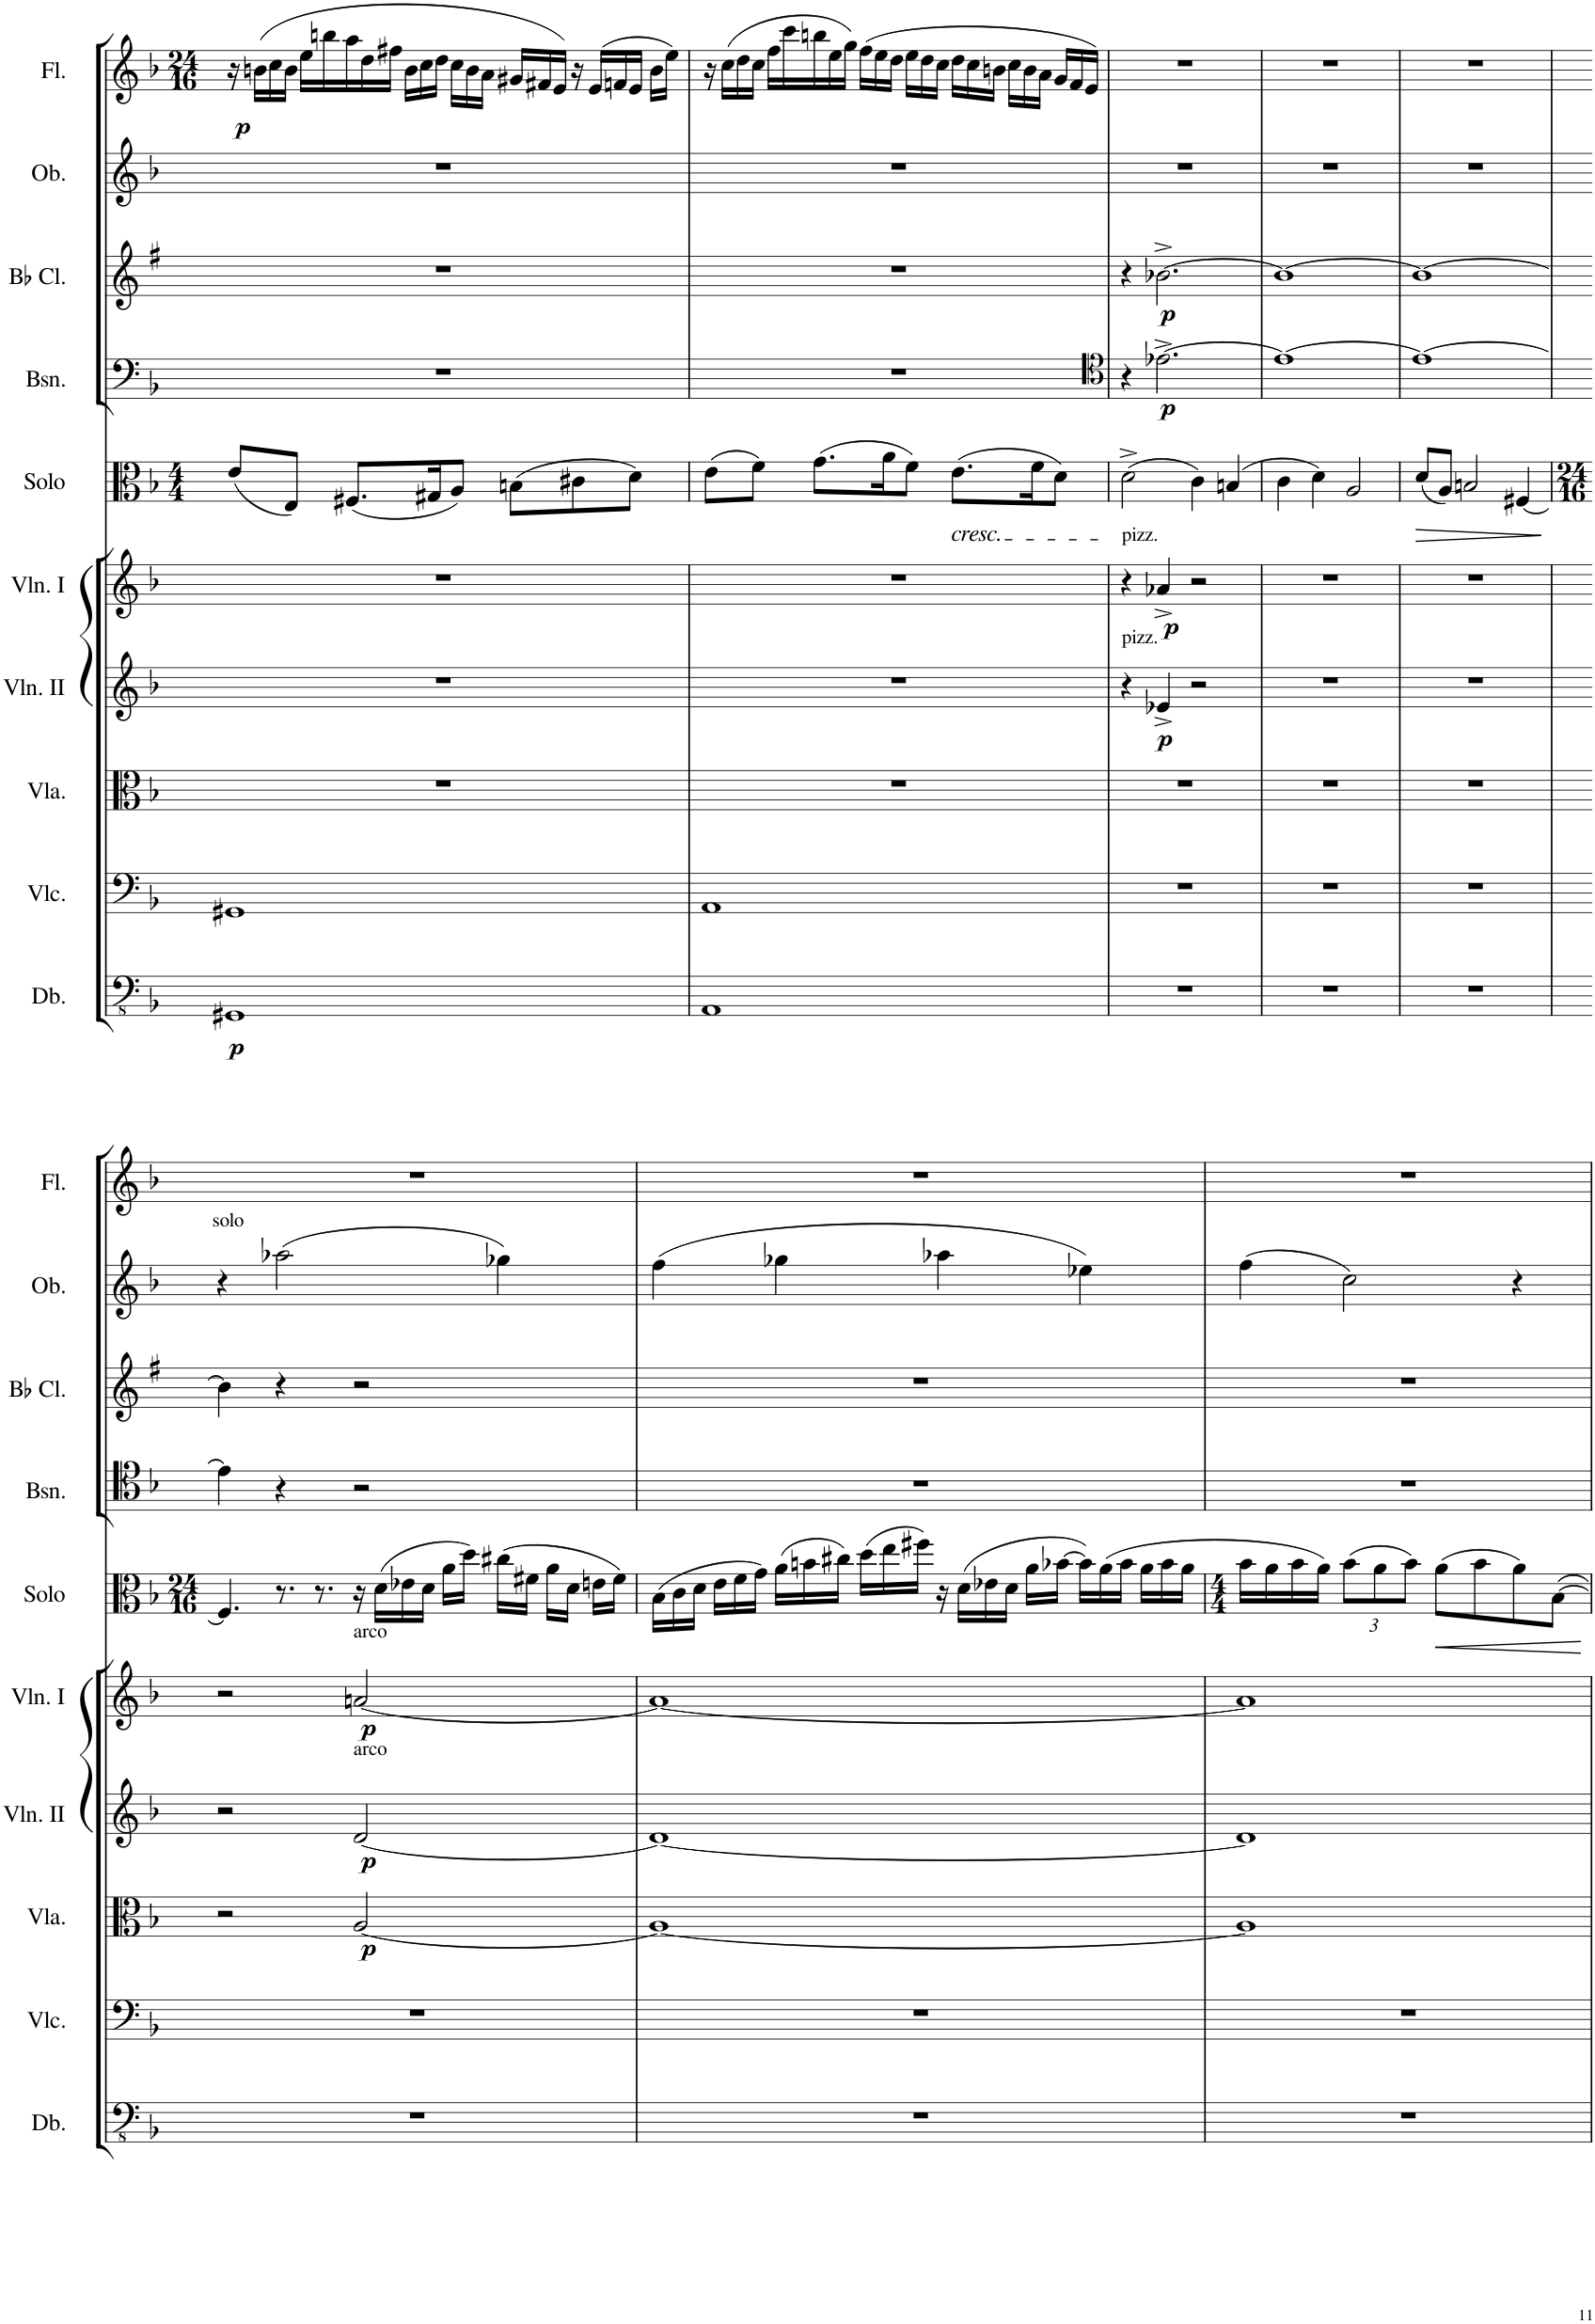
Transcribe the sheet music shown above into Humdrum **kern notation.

**kern	**dynam	**kern	**kern	**dynam	**kern	**dynam	**kern	**dynam	**kern	**dynam	**kern	**dynam	**kern	**dynam	**kern	**kern	**dynam
*part10	*part10	*part9	*part8	*part8	*part7	*part7	*part6	*part6	*part5	*part5	*part4	*part4	*part3	*part3	*part2	*part1	*part1
*staff10	*staff10	*staff9	*staff8	*staff8	*staff7	*staff7	*staff6	*staff6	*staff5	*staff5	*staff4	*staff4	*staff3	*staff3	*staff2	*staff1	*staff1
*I"Bass	*	*I"Cello	*I"Viola	*	*I"Violin II	*	*I"Violin I	*	*I"Solo Viola	*	*I"Bassoon	*	*I"Bb Clarinet	*	*I"Oboe	*I"Flute	*
*	*	*	*I'Vla.	*	*I'Vln. II	*	*I'Vln. I	*	*I'Solo	*	*I'Bsn.	*	*I'Bb Cl.	*	*I'Ob.	*I'Fl.	*
!!LO:PB:g=z
*clefFv4	*	*clefF4	*clefC3	*	*clefG2	*	*clefG2	*	*clefC3	*	*clefF4	*	*clefG2	*	*clefG2	*clefG2	*
*Trd7c12	*	*	*	*	*	*	*	*	*	*	*	*	*Trd1c2	*	*	*	*
*k[b-]	*	*k[b-]	*k[b-]	*	*k[b-]	*	*k[b-]	*	*k[b-]	*	*k[b-]	*	*k[f#]	*	*k[b-]	*k[b-]	*
*M4/4	*	*M4/4	*M4/4	*	*M4/4	*	*M4/4	*	*M4/4	*	*M4/4	*	*M4/4	*	*M4/4	*M24/16	*
=79	=79	=79	=79	=79	=79	=79	=79	=79	=79	=79	=79	=79	=79	=79	=79	=79	=79
!	!LO:DY:b	!	!	!	!	!	!	!	!	!	!	!	!	!	!	!	!LO:DY:b
1GGG#X	p	1GG#X	1r	.	1r	.	1r	.	(8e/L	.	1r	.	1r	.	1r	24r	p
.	.	.	.	.	.	.	.	.	.	.	.	.	.	.	.	(24bn\LL	.
.	.	.	.	.	.	.	.	.	.	.	.	.	.	.	.	24cc\	.
.	.	.	.	.	.	.	.	.	8E/J)	.	.	.	.	.	.	24b\JJ	.
.	.	.	.	.	.	.	.	.	.	.	.	.	.	.	.	24ee\LL	.
.	.	.	.	.	.	.	.	.	.	.	.	.	.	.	.	24bbn\	.
.	.	.	.	.	.	.	.	.	(8.F#X/L	.	.	.	.	.	.	24aa\	.
.	.	.	.	.	.	.	.	.	.	.	.	.	.	.	.	24dd\	.
.	.	.	.	.	.	.	.	.	.	.	.	.	.	.	.	24ff#X\JJ	.
*	*	*	*	*	*	*	*	*	*	*	*	*	*	*	*	*Xbrackettup	*
.	.	.	.	.	.	.	.	.	.	.	.	.	.	.	.	24b\LL	.
.	.	.	.	.	.	.	.	.	.	.	.	.	.	.	.	24cc\	.
.	.	.	.	.	.	.	.	.	16G#X/K	.	.	.	.	.	.	.	.
.	.	.	.	.	.	.	.	.	.	.	.	.	.	.	.	24dd\JJ	.
.	.	.	.	.	.	.	.	.	8A/J)	.	.	.	.	.	.	24cc\LL	.
.	.	.	.	.	.	.	.	.	.	.	.	.	.	.	.	24b\	.
.	.	.	.	.	.	.	.	.	.	.	.	.	.	.	.	24a\JJ	.
.	.	.	.	.	.	.	.	.	(8Bn\L	.	.	.	.	.	.	24g#X/LL	.
.	.	.	.	.	.	.	.	.	.	.	.	.	.	.	.	24f#X/	.
.	.	.	.	.	.	.	.	.	.	.	.	.	.	.	.	24e/JJ)	.
*	*	*	*	*	*	*	*	*	*	*	*	*	*	*	*	*brackettup	*
.	.	.	.	.	.	.	.	.	8c#X\	.	.	.	.	.	.	24r	.
.	.	.	.	.	.	.	.	.	.	.	.	.	.	.	.	(24e/LL	.
.	.	.	.	.	.	.	.	.	.	.	.	.	.	.	.	24fn/	.
.	.	.	.	.	.	.	.	.	8d\J)	.	.	.	.	.	.	24e/JJ	.
.	.	.	.	.	.	.	.	.	.	.	.	.	.	.	.	24b\LL	.
.	.	.	.	.	.	.	.	.	.	.	.	.	.	.	.	24ee\JJ)	.
=80	=80	=80	=80	=80	=80	=80	=80	=80	=80	=80	=80	=80	=80	=80	=80	=80	=80
1AAA	.	1AA	1r	.	1r	.	1r	.	(8e\L	.	1r	.	1r	.	1r	24r	.
.	.	.	.	.	.	.	.	.	.	.	.	.	.	.	.	(24cc\LL	.
.	.	.	.	.	.	.	.	.	.	.	.	.	.	.	.	24dd\	.
.	.	.	.	.	.	.	.	.	8f\J)	.	.	.	.	.	.	24cc\JJ	.
.	.	.	.	.	.	.	.	.	.	.	.	.	.	.	.	24ff\LL	.
.	.	.	.	.	.	.	.	.	.	.	.	.	.	.	.	24ccc\	.
.	.	.	.	.	.	.	.	.	(8.g\L	.	.	.	.	.	.	24bbn\	.
.	.	.	.	.	.	.	.	.	.	.	.	.	.	.	.	24ee\	.
.	.	.	.	.	.	.	.	.	.	.	.	.	.	.	.	24gg\JJ)	.
*	*	*	*	*	*	*	*	*	*	*	*	*	*	*	*	*Xbrackettup	*
.	.	.	.	.	.	.	.	.	.	.	.	.	.	.	.	(24ff\LL	.
.	.	.	.	.	.	.	.	.	.	.	.	.	.	.	.	24ee\	.
.	.	.	.	.	.	.	.	.	16a\K	.	.	.	.	.	.	.	.
.	.	.	.	.	.	.	.	.	.	.	.	.	.	.	.	24dd\JJ	.
.	.	.	.	.	.	.	.	.	8f\J)	.	.	.	.	.	.	24ee\LL	.
.	.	.	.	.	.	.	.	.	.	.	.	.	.	.	.	24dd\	.
.	.	.	.	.	.	.	.	.	.	.	.	.	.	.	.	24cc\JJ	.
!	!	!	!	!	!	!	!	!	!LO:TX:b:i:t=cresc.	!	!	!	!	!	!	!	!
.	.	.	.	.	.	.	.	.	(8.e\L	.	.	.	.	.	.	24dd\LL	.
.	.	.	.	.	.	.	.	.	.	.	.	.	.	.	.	24cc\	.
.	.	.	.	.	.	.	.	.	.	.	.	.	.	.	.	24bn\JJ	.
.	.	.	.	.	.	.	.	.	.	.	.	.	.	.	.	24cc\LL	.
.	.	.	.	.	.	.	.	.	.	.	.	.	.	.	.	24b\	.
.	.	.	.	.	.	.	.	.	16f\K	.	.	.	.	.	.	.	.
.	.	.	.	.	.	.	.	.	.	.	.	.	.	.	.	24a\JJ	.
.	.	.	.	.	.	.	.	.	8d\J)	.	.	.	.	.	.	24g/LL	.
.	.	.	.	.	.	.	.	.	.	.	.	.	.	.	.	24f/	.
.	.	.	.	.	.	.	.	.	.	.	.	.	.	.	.	24e/JJ)	.
=81	=81	=81	=81	=81	=81	=81	=81	=81	=81	=81	=81	=81	=81	=81	=81	=81	=81
*	*	*	*	*	*	*	*	*	*	*	*clefC4	*	*	*	*	*	*
!	!	!	!	!	!	!	!LO:TX:a:t=pizz.	!	!	!	!	!	!	!	!	!	!
!	!	!	!	!	!LO:TX:a:t=pizz.	!	!	!	!	!	!	!	!	!	!	!	!
1r	.	1r	1r	.	4r	.	4r	.	(2d^\	.	4r	.	4r	.	1r	1.r	.
!	!	!	!	!	!	!LO:DY:b	!	!LO:DY:b	!	!	!	!LO:DY:b	!	!LO:DY:b	!	!	!
.	.	.	.	.	4e-X^/	p	4a-X^/	p	.	.	[2.e-X^\	p	[2.b-X^\	p	.	.	.
.	.	.	.	.	2r	.	2r	.	4c\)	.	.	.	.	.	.	.	.
.	.	.	.	.	.	.	.	.	(4Bn/	.	.	.	.	.	.	.	.
2ryy	.	2ryy	2ryy	.	2ryy	.	2ryy	.	2ryy	.	2ryy	.	2ryy	.	2ryy	.	.
=82	=82	=82	=82	=82	=82	=82	=82	=82	=82	=82	=82	=82	=82	=82	=82	=82	=82
1r	.	1r	1r	.	1r	.	1r	.	4c\	.	1e-_	.	1b-_	.	1r	1.r	.
.	.	.	.	.	.	.	.	.	4d\)	.	.	.	.	.	.	.	.
.	.	.	.	.	.	.	.	.	2A/	.	.	.	.	.	.	.	.
2ryy	.	2ryy	2ryy	.	2ryy	.	2ryy	.	2ryy	.	2ryy	.	2ryy	.	2ryy	.	.
=83	=83	=83	=83	=83	=83	=83	=83	=83	=83	=83	=83	=83	=83	=83	=83	=83	=83
!	!	!	!	!	!	!	!	!	!	!LO:HP:b	!	!	!	!	!	!	!
1r	.	1r	1r	.	1r	.	1r	.	(8d/L	>	1e-_	.	1b-_	.	1r	1.r	.
.	.	.	.	.	.	.	.	.	8A/J)	.	.	.	.	.	.	.	.
.	.	.	.	.	.	.	.	.	2Bn/	.	.	.	.	.	.	.	.
.	.	.	.	.	.	.	.	.	[4F#X/	.	.	.	.	.	.	.	.
2ryy	.	2ryy	2ryy	.	2ryy	.	2ryy	.	2ryy	]	2ryy	.	2ryy	.	2ryy	.	.
!!LO:LB:g=z
=84	=84	=84	=84	=84	=84	=84	=84	=84	=84	=84	=84	=84	=84	=84	=84	=84	=84
*	*	*	*	*	*	*	*	*	*M24/16	*	*	*	*	*	*	*	*
!	!	!	!	!	!	!	!	!	!	!	!	!	!	!	!LO:TX:a:t=solo	!	!
1r	.	1r	2r	.	2r	.	2r	.	6.F#/]	.	4e-\]	.	4b-\]	.	4r	1.r	.
.	.	.	.	.	.	.	.	.	4r	.	4r	.	4r	.	(2aa-X\	.	.
!	!	!	!	!	!	!	!LO:TX:a:t=arco	!	!	!	!	!	!	!	!	!	!
!	!	!	!	!	!LO:TX:a:t=arco	!	!	!	!	!	!	!	!	!	!	!	!
!	!	!	!	!LO:DY:b	!	!LO:DY:b	!	!LO:DY:b	!	!	!	!	!	!	!	!	!
.	.	.	[2A/	p	[2d/	p	[2an/	p	24r	.	2r	.	2r	.	.	.	.
.	.	.	.	.	.	.	.	.	(24d\LL	.	.	.	.	.	.	.	.
.	.	.	.	.	.	.	.	.	24e-X\	.	.	.	.	.	.	.	.
.	.	.	.	.	.	.	.	.	24d\JJ	.	.	.	.	.	.	.	.
.	.	.	.	.	.	.	.	.	24a\LL	.	.	.	.	.	.	.	.
.	.	.	.	.	.	.	.	.	24dd\JJ)	.	.	.	.	.	.	.	.
.	.	.	.	.	.	.	.	.	(24cc#X\LL	.	.	.	.	.	4gg-X\)	.	.
.	.	.	.	.	.	.	.	.	24f#X\JJ	.	.	.	.	.	.	.	.
.	.	.	.	.	.	.	.	.	24a\LL	.	.	.	.	.	.	.	.
.	.	.	.	.	.	.	.	.	24d\JJ	.	.	.	.	.	.	.	.
.	.	.	.	.	.	.	.	.	24en\LL	.	.	.	.	.	.	.	.
.	.	.	.	.	.	.	.	.	24f#\JJ)	.	.	.	.	.	.	.	.
2ryy	.	2ryy	2ryy	.	2ryy	.	2ryy	.	2ryy	.	2ryy	.	2ryy	.	2ryy	.	.
=85	=85	=85	=85	=85	=85	=85	=85	=85	=85	=85	=85	=85	=85	=85	=85	=85	=85
*	*	*	*	*	*	*	*	*	*Xbrackettup	*	*	*	*	*	*	*	*
1r	.	1r	1A_	.	1d_	.	1a_	.	(24B-\LL	.	1r	.	1r	.	(4ff\	1.r	.
.	.	.	.	.	.	.	.	.	24c\	.	.	.	.	.	.	.	.
.	.	.	.	.	.	.	.	.	24d\JJ	.	.	.	.	.	.	.	.
.	.	.	.	.	.	.	.	.	24e\LL	.	.	.	.	.	.	.	.
.	.	.	.	.	.	.	.	.	24f\	.	.	.	.	.	.	.	.
.	.	.	.	.	.	.	.	.	24g\JJ)	.	.	.	.	.	.	.	.
.	.	.	.	.	.	.	.	.	(24a\LL	.	.	.	.	.	4gg-X\	.	.
.	.	.	.	.	.	.	.	.	24bn\	.	.	.	.	.	.	.	.
.	.	.	.	.	.	.	.	.	24cc#X\JJ)	.	.	.	.	.	.	.	.
.	.	.	.	.	.	.	.	.	(24dd\LL	.	.	.	.	.	.	.	.
.	.	.	.	.	.	.	.	.	24ee\	.	.	.	.	.	.	.	.
.	.	.	.	.	.	.	.	.	24ff#X\JJ)	.	.	.	.	.	.	.	.
*	*	*	*	*	*	*	*	*	*brackettup	*	*	*	*	*	*	*	*
.	.	.	.	.	.	.	.	.	24r	.	.	.	.	.	4aa-X\	.	.
.	.	.	.	.	.	.	.	.	(24d\LL	.	.	.	.	.	.	.	.
.	.	.	.	.	.	.	.	.	24e-X\	.	.	.	.	.	.	.	.
.	.	.	.	.	.	.	.	.	24d\JJ	.	.	.	.	.	.	.	.
.	.	.	.	.	.	.	.	.	24a\LL	.	.	.	.	.	.	.	.
.	.	.	.	.	.	.	.	.	[24b-X\JJ	.	.	.	.	.	.	.	.
.	.	.	.	.	.	.	.	.	24b-\LL])	.	.	.	.	.	4ee-X\)	.	.
.	.	.	.	.	.	.	.	.	(24a\	.	.	.	.	.	.	.	.
.	.	.	.	.	.	.	.	.	24b-\JJ	.	.	.	.	.	.	.	.
.	.	.	.	.	.	.	.	.	24a\LL	.	.	.	.	.	.	.	.
.	.	.	.	.	.	.	.	.	24b-\	.	.	.	.	.	.	.	.
.	.	.	.	.	.	.	.	.	24a\JJ	.	.	.	.	.	.	.	.
2ryy	.	2ryy	2ryy	.	2ryy	.	2ryy	.	2ryy	.	2ryy	.	2ryy	.	2ryy	.	.
=86	=86	=86	=86	=86	=86	=86	=86	=86	=86	=86	=86	=86	=86	=86	=86	=86	=86
*	*	*	*	*	*	*	*	*	*M4/4	*	*	*	*	*	*	*	*
1r	.	1r	1A]	.	1d]	.	1a]	.	16b-\LL	.	1r	.	1r	.	(4ff\	1.r	.
.	.	.	.	.	.	.	.	.	16a\	.	.	.	.	.	.	.	.
.	.	.	.	.	.	.	.	.	16b-\	.	.	.	.	.	.	.	.
.	.	.	.	.	.	.	.	.	16a\JJ)	.	.	.	.	.	.	.	.
*	*	*	*	*	*	*	*	*	*Xbrackettup	*	*	*	*	*	*	*	*
.	.	.	.	.	.	.	.	.	(12b-\L	.	.	.	.	.	2cc\)	.	.
.	.	.	.	.	.	.	.	.	12a\	.	.	.	.	.	.	.	.
.	.	.	.	.	.	.	.	.	12b-\J)	.	.	.	.	.	.	.	.
!	!	!	!	!	!	!	!	!	!	!LO:HP:b	!	!	!	!	!	!	!
.	.	.	.	.	.	.	.	.	(8a\L	<	.	.	.	.	.	.	.
.	.	.	.	.	.	.	.	.	8b-\	.	.	.	.	.	.	.	.
.	.	.	.	.	.	.	.	.	8a\)	.	.	.	.	.	4r	.	.
.	.	.	.	.	.	.	.	.	[8B-\J	.	.	.	.	.	.	.	.
2ryy	.	2ryy	2ryy	.	2ryy	.	2ryy	.	2ryy	[	2ryy	.	2ryy	.	2ryy	.	.
=	=	=	=	=	=	=	=	=	=	=	=	=	=	=	=	=	=
*-	*-	*-	*-	*-	*-	*-	*-	*-	*-	*-	*-	*-	*-	*-	*-	*-	*-
